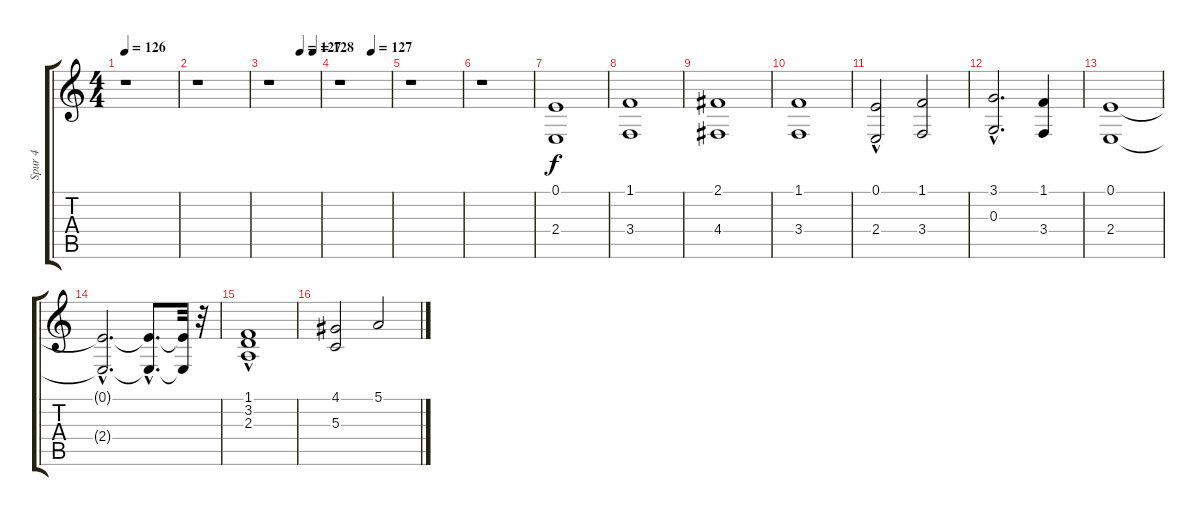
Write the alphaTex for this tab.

\track ("Spur 4" "Spur 4") {instrument stringensemble1}
\staff {score tabs}
\tuning (E4 B3 G3 D3 A2 E2) {hide}
\ts (4 4)
\tempo 126
\clef g2
\ks c
r.1{dy f} |
r.1 |
\tempo (127 0.625)
\tempo (128 0.875)
r.1 |
\tempo (127 0.625)
r.1 |
r.1 |
r.1 |
(0.1 2.4).1{volume 11} |
(1.1 3.4).1{volume 12} |
(2.1 4.4).1{volume 12} |
(1.1 3.4).1{volume 13} |
(0.1{hac} 2.4).2{volume 11} (1.1 3.4).2{volume 12} |
(3.1{hac} 0.3{hac}).2{d volume 12} (1.1 3.4).4{volume 13} |
(0.1 2.4).1{volume 13} |
(0.1{hac t} 2.4{hac t}).2{d} (0.1{hac t} 2.4{hac t}).8{d} (0.1{t} 2.4{t}).32 r.32 |
(1.1 3.2{hac} 2.3).1{volume 11} |
(4.1 5.3).2{volume 12} 5.1.2{volume 13}
